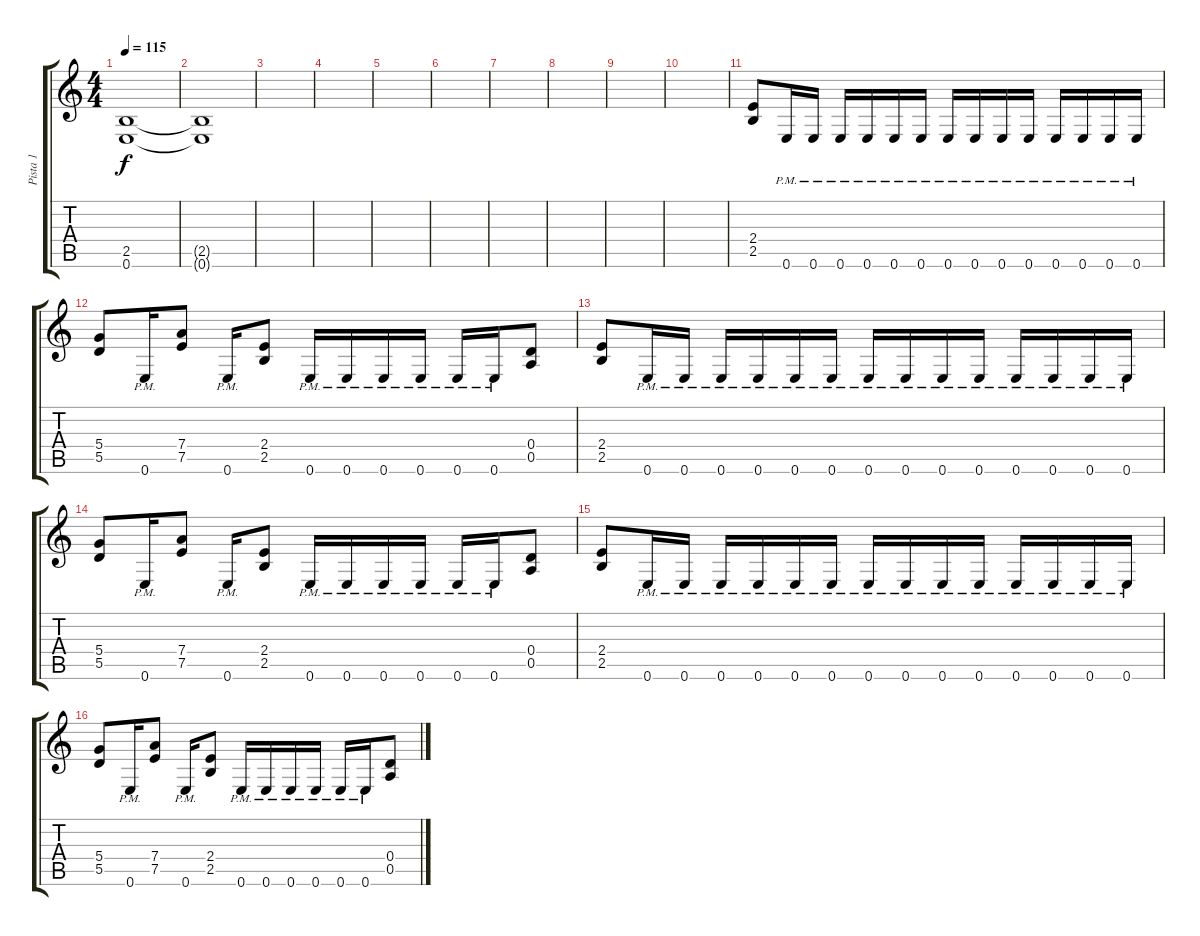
\track ("Pista 1" "Pista 1") {instrument distortionguitar}
\staff {score tabs}
\tuning (E4 B3 G3 D3 A2 E2) {hide}
\ts (4 4)
\tempo 115
\clef g2
\ks c
(2.5 0.6).1{dy f} |
(2.5{t} 0.6{t}).1 |
|
|
|
|
|
|
|
|
(2.4 2.5).8 0.6{pm}.16 0.6{pm}.16 0.6{pm}.16 0.6{pm}.16 0.6{pm}.16 0.6{pm}.16 0.6{pm}.16 0.6{pm}.16 0.6{pm}.16 0.6{pm}.16 0.6{pm}.16 0.6{pm}.16 0.6{pm}.16 0.6{pm}.16 |
(5.4 5.5).8 0.6{pm}.16 (7.4 7.5).8 0.6{pm}.16 (2.4 2.5).8 0.6{pm}.16 0.6{pm}.16 0.6{pm}.16 0.6{pm}.16 0.6{pm}.16 0.6{pm}.16 (0.4 0.5).8 |
(2.4 2.5).8 0.6{pm}.16 0.6{pm}.16 0.6{pm}.16 0.6{pm}.16 0.6{pm}.16 0.6{pm}.16 0.6{pm}.16 0.6{pm}.16 0.6{pm}.16 0.6{pm}.16 0.6{pm}.16 0.6{pm}.16 0.6{pm}.16 0.6{pm}.16 |
(5.4 5.5).8 0.6{pm}.16 (7.4 7.5).8 0.6{pm}.16 (2.4 2.5).8 0.6{pm}.16 0.6{pm}.16 0.6{pm}.16 0.6{pm}.16 0.6{pm}.16 0.6{pm}.16 (0.4 0.5).8 |
(2.4 2.5).8 0.6{pm}.16 0.6{pm}.16 0.6{pm}.16 0.6{pm}.16 0.6{pm}.16 0.6{pm}.16 0.6{pm}.16 0.6{pm}.16 0.6{pm}.16 0.6{pm}.16 0.6{pm}.16 0.6{pm}.16 0.6{pm}.16 0.6{pm}.16 |
(5.4 5.5).8 0.6{pm}.16 (7.4 7.5).8 0.6{pm}.16 (2.4 2.5).8 0.6{pm}.16 0.6{pm}.16 0.6{pm}.16 0.6{pm}.16 0.6{pm}.16 0.6{pm}.16 (0.4 0.5).8
